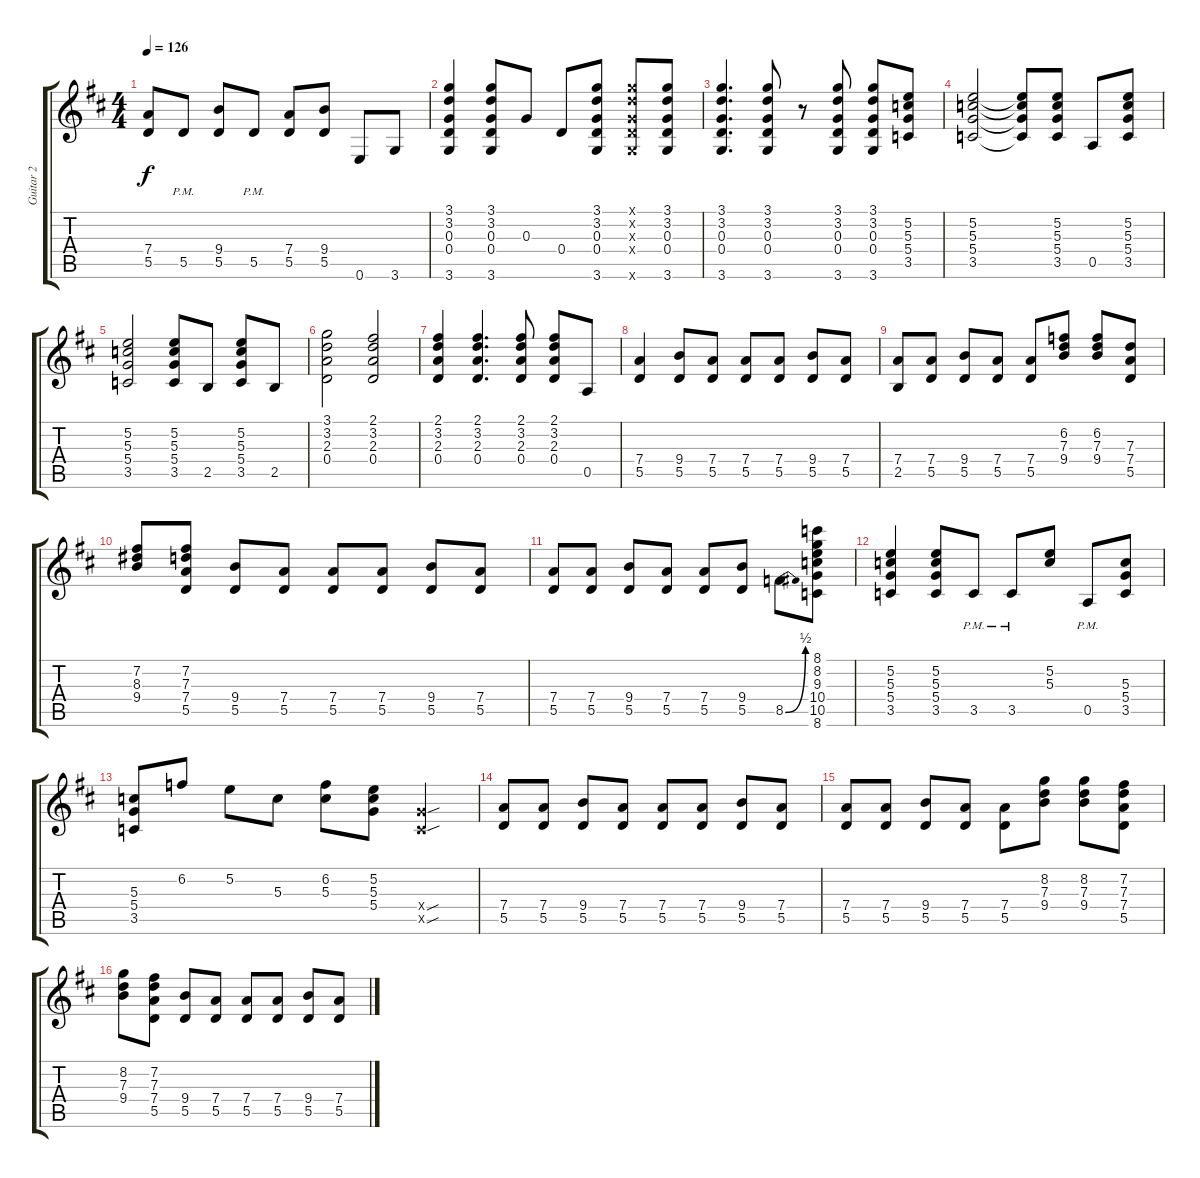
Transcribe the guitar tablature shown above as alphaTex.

\track ("Guitar 2" "Guitar 2") {instrument overdrivenguitar}
\staff {score tabs}
\tuning (E4 B3 G3 D3 A2 E2) {hide}
\ts (4 4)
\tempo 126
\clef g2
\ks d
(7.4 5.5).8{dy f} 5.5{pm}.8 (9.4 5.5).8 5.5{pm}.8 (7.4 5.5).8 (9.4 5.5).8 0.6.8 3.6.8 |
(3.1 3.2 0.3 0.4 3.6).4 (3.1 3.2 0.3 0.4 3.6).8 0.3.8 0.4.8 (3.1 3.2 0.3 0.4 3.6).8 (3.1{x} 3.2{x} 0.3{x} 0.4{x} 3.6{x}).8 (3.1 3.2 0.3 0.4 3.6).8 |
(3.1 3.2 0.3 0.4 3.6).4{d} (3.1 3.2 0.3 0.4 3.6).8 r.8 (3.1 3.2 0.3 0.4 3.6).8 (3.1 3.2 0.3 0.4 3.6).8 (5.2 5.3 5.4 3.5).8 |
(5.2 5.3 5.4 3.5).2 (5.2{t} 5.3{t} 5.4{t} 3.5{t}).8 (5.2 5.3 5.4 3.5).8 0.5.8 (5.2 5.3 5.4 3.5).8 |
(5.2 5.3 5.4 3.5).2 (5.2 5.3 5.4 3.5).8 2.5.8 (5.2 5.3 5.4 3.5).8 2.5.8 |
(3.1 3.2 2.3 0.4).2 (2.1 3.2 2.3 0.4).2 |
(2.1 3.2 2.3 0.4).4 (2.1 3.2 2.3 0.4).4{d} (2.1 3.2 2.3 0.4).8 (2.1 3.2 2.3 0.4).8 0.5.8 |
(7.4 5.5).4 (9.4 5.5).8 (7.4 5.5).8 (7.4 5.5).8 (7.4 5.5).8 (9.4 5.5).8 (7.4 5.5).8 |
(7.4 2.5).8 (7.4 5.5).8 (9.4 5.5).8 (7.4 5.5).8 (7.4 5.5).8 (6.2 7.3 9.4).8 (6.2 7.3 9.4).8 (7.3 7.4 5.5).8 |
(7.2 8.3 9.4).8 (7.2 7.3 7.4 5.5).8 (9.4 5.5).8 (7.4 5.5).8 (7.4 5.5).8 (7.4 5.5).8 (9.4 5.5).8 (7.4 5.5).8 |
(7.4 5.5).8 (7.4 5.5).8 (9.4 5.5).8 (7.4 5.5).8 (7.4 5.5).8 (9.4 5.5).8 8.5{be (bend 0 0 60 2)}.8 (8.1 8.2 9.3 10.4 10.5 8.6).8 |
(5.2 5.3 5.4 3.5).4 (5.2 5.3 5.4 3.5).8 3.5{pm}.8 3.5{pm}.8 (5.2 5.3).8 0.5{pm}.8 (5.3 5.4 3.5).8 |
(5.3 5.4 3.5).8 6.2.8 5.2.8 5.3.8 (6.2 5.3).8 (5.2 5.3 5.4).8 (5.4{sou x} 3.5{sou x}).4 |
(7.4 5.5).8 (7.4 5.5).8 (9.4 5.5).8 (7.4 5.5).8 (7.4 5.5).8 (7.4 5.5).8 (9.4 5.5).8 (7.4 5.5).8 |
(7.4 5.5).8 (7.4 5.5).8 (9.4 5.5).8 (7.4 5.5).8 (7.4 5.5).8 (8.2 7.3 9.4).8 (8.2 7.3 9.4).8 (7.2 7.3 7.4 5.5).8 |
(8.2 7.3 9.4).8 (7.2 7.3 7.4 5.5).8 (9.4 5.5).8 (7.4 5.5).8 (7.4 5.5).8 (7.4 5.5).8 (9.4 5.5).8 (7.4 5.5).8
